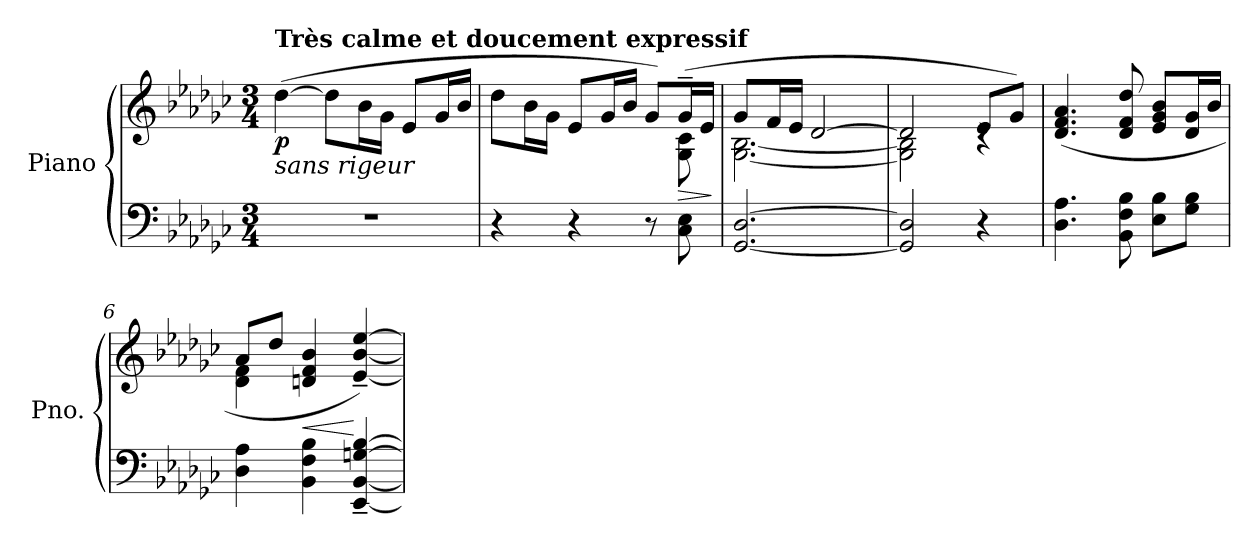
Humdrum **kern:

**kern	**kern	**dynam
*part1	*part1	*part1
*staff2	*staff1	*staff1/2
*I"Piano	*	*
*I'Pno.	*	*
*clefF4	*clefG2	*
*k[b-e-a-d-g-c-]	*k[b-e-a-d-g-c-]	*
*M3/4	*M3/4	*
*MM66	*MM66	*
=1	=1	=1
!	!LO:TX:b:i:t=sans rigeur	!
!	!LO:TX:a:B:t=Très calme et doucement expressif	!
!	!	!LO:DY:b
2.r	(>[4dd-\	p
.	8dd-\L]	.
.	16b-\L	.
.	16g-\JJ	.
.	8e-/L	.
.	16g-/L	.
.	16b-/JJ	.
=2	=2	=2
*	*^	*
4r	8dd-\L	2ryy	.
.	16b-\L	.	.
.	16g-\JJ	.	.
4r	8e-/L	.	.
.	16g-/L	.	.
.	16b-/JJ	.	.
8r	8g-/L)	8ryy	.
!	!	!	!LO:HP:b
8C-\ 8E-\	(>16g-~/L	8G-\ 8c-\	>
.	16e-/JJ	.	.
*	*v	*v	*
.	.	]
=3	=3	=3
*	*^	*
[2.GG-/ [2.D-/	8g-/L	[2.G-\ [2.B-\	.
.	16f/L	.	.
.	16e-/JJ	.	.
.	[2d-/	.	.
!!LO:LB:g=z	!!
=4	=4	=4	=4
2GG-/] 2D-/]	2d-/]	2G-\] 2B-\]	.
4r	8e-/L	4rc	.
.	8g-/J)	.	.
*	*v	*v	*
=5	=5	=5
4.D-\ 4.A-\	(>4.d-/ 4.f/ 4.a-/	.
8BB-\ 8F\ 8B-\	8d-/ 8f/ 8dd-/	.
8E-\ 8B-\L	8e-/ 8g-/ 8b-/L	.
8G-\ 8B-\J	16d-/ 16g-/L	.
.	16b-/JJ	.
=6	=6	=6
*	*^	*
4D-\ 4A-\	8a-/L	4d-\ 4f\	.
.	8dd-/J	.	.
!	!	!	!LO:HP:b
4BB-\ 4F\ 4B-\	4dn/ 4f/ 4b-/	2ryy	<
[4EE-/~ [4BB-/~ [4Gn/~ [4B-/~	[4e-/~ [4b-/~ [4ee-/~)	.	[
*	*v	*v	*
=	=	=
*-	*-	*-
